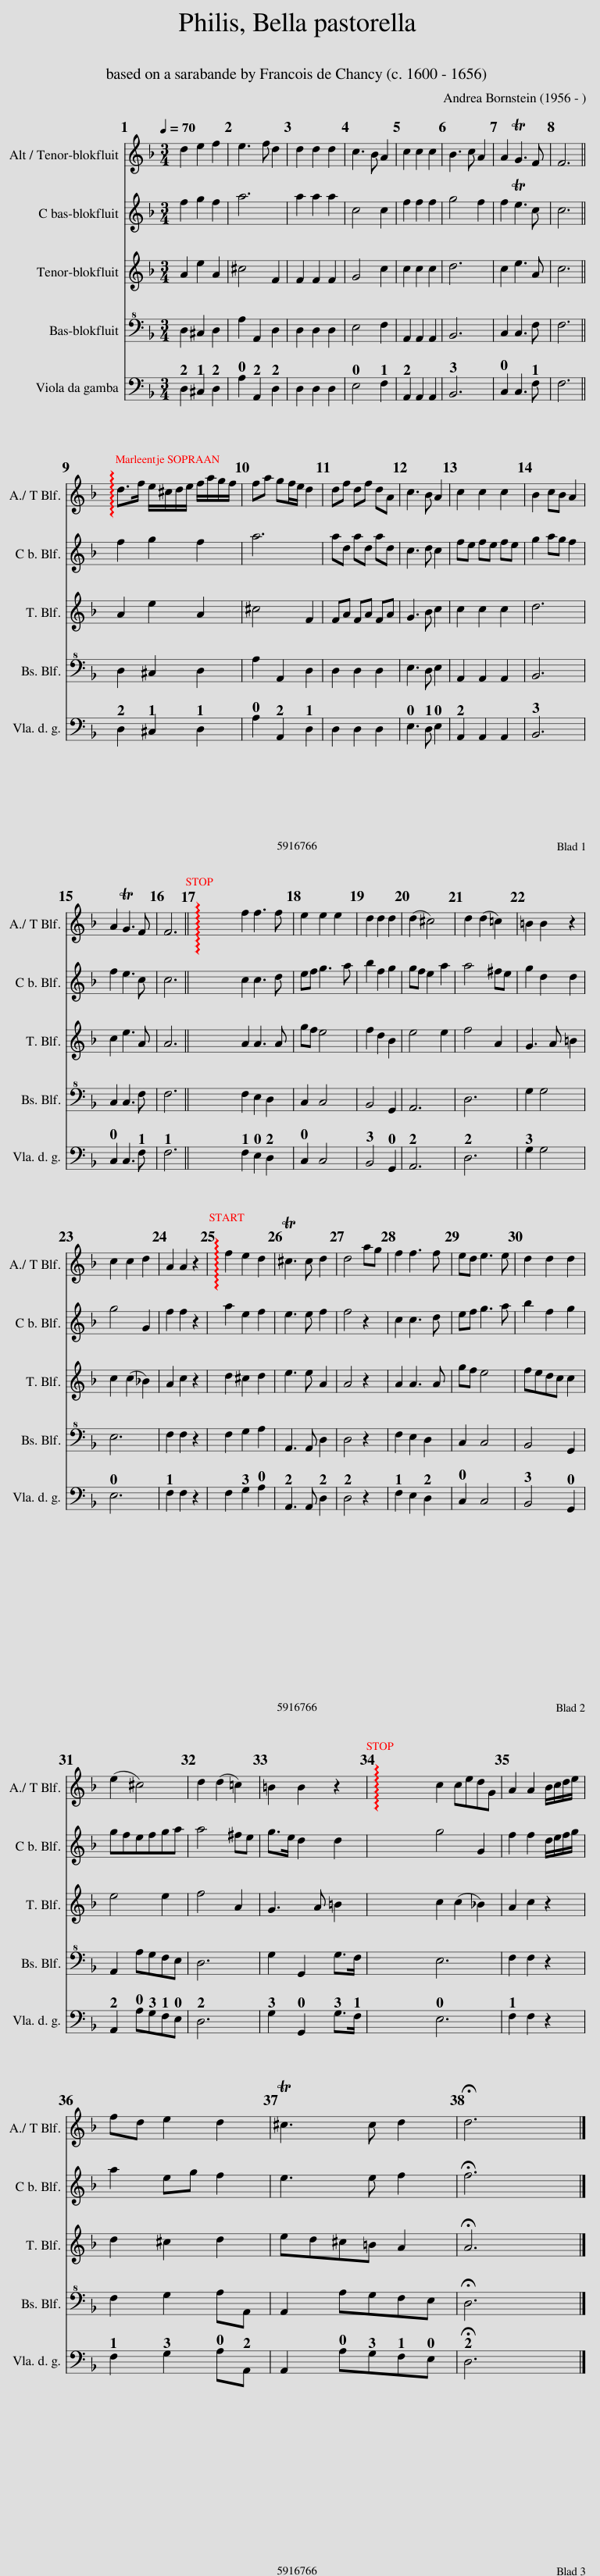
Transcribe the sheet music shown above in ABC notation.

X:1
%%score 1 2 3 4 5
L:1/8
Q:1/4=70
M:3/4
I:linebreak $
K:F
V:1 treble
V:2 treble
V:3 treble
V:4 bass+8
V:5 bass
V:1
 d2 e2 f2 | e3 f d2 | d2 d2 d2 | c3 B A2 | c2 c2 c2 | %5
 B3 c A2 | A2 TG3 F | F6 ||$ !arpeggio!d>f e/^c/d/e/ f/a/g/f/ | fa gf/e/ d2 | %10
 df df dA | c3 B A2 | c2 c2 c2 | B2 cB A2 |$ A2 TG3 F | %15
 F6 || !arpeggio!f2 f3 f | e2 e2 e2 | d2 d2 d2 | (d2 ^c4) | %20
 d2 (d2 =c2) | =B2 B2 z2 |$ c2 c2 d2 | A2 A2 z2 | !arpeggio!f2 e2 d2 | %25
 T^c3 c d2 | d4 ag | f2 f3 f | ed e3 e | d2 d2 d2 |$ %30
 (e2 ^c4) | d2 (d2 =c2) | =B2 B2 z2 | !arpeggio!c2 cedG | A2 A2 B/c/d/e/ |$ %35
 fd e2 d2 | T^c3 c d2 | !fermata!d6 |] %38
V:2
 f2 g2 f2 | a6 | a2 a2 a2 | c4 c2 | f2 f2 f2 | %5
 g4 f2 | f2 Te3 c | c6 ||$ f2 g2 f2 | a6 | %10
 ad ad ad | c3 d c2 | fe fe fe | g2 ag f2 |$ f2 e3 c | %15
 c6 || c2 c3 d | ef g3 a | b2 f2 g2 | gf e2 a2 | %20
 a4 ^fe | g2 d2 d2 |$ g4 G2 | f2 f2 z2 | a2 e2 f2 | %25
 e3 e f2 | f4 z2 | c2 c3 d | ef g3 a | b2 f2 g2 |$ %30
 gfefga | a4 ^fe | g>e d2 d2 | g4 G2 | f2 f2 d/e/f/g/ |$ %35
 a2 eg f2 | e3 e f2 | !fermata!f6 |] %38
V:3
 A2 e2 A2 | ^c4 F2 | F2 F2 F2 | G4 c2 | c2 c2 c2 | %5
 d6 | c2 e3 A | c6 ||$ A2 e2 A2 | ^c4 F2 | %10
 FA FA FA | G3 B c2 | c2 c2 c2 | d6 |$ c2 e3 A | %15
 A6 || A2 A3 A | gf e4 | f2 d2 B2 | e4 e2 | %20
 f4 A2 | G3 A =B2 |$ c2 (c2 _B2) | A2 c2 z2 | d2 ^c2 d2 | %25
 e3 e A2 | A4 z2 | A2 A3 A | gf e4 | fedc c2 |$ %30
 e4 e2 | f4 A2 | G3 A =B2 | c2 (c2 _B2) | A2 c2 z2 |$ %35
 d2 ^c2 d2 | ed^c=B A2 | !fermata!A6 |] %38
V:4
 D,2 ^C,2 D,2 | A,2 A,,2 D,2 | D,2 D,2 D,2 | E,4 F,2 | A,,2 A,,2 A,,2 | %5
 B,,6 | C,2 C,3 F, | F,6 ||$ D,2 ^C,2 D,2 | A,2 A,,2 D,2 | %10
 D,2 D,2 D,2 | E,3 D, E,2 | A,,2 A,,2 A,,2 | B,,6 |$ C,2 C,3 F, | %15
 F,6 || F,2 E,2 D,2 | C,2 C,4 | B,,4 G,,2 | A,,6 | %20
 D,6 | G,2 G,4 |$ E,6 | F,2 F,2 z2 | F,2 G,2 A,2 | %25
 A,,3 A,, D,2 | D,4 z2 | F,2 E,2 D,2 | C,2 C,4 | B,,4 G,,2 |$ %30
 A,,2 A,G,F,E, | D,6 | G,2 G,,2 G,>F, | E,6 | F,2 F,2 z2 |$ %35
 F,2 G,2 A,A,, | A,,2 A,G,F,E, | !fermata!D,6 |] %38
V:5
 !2!D,2 !1!^C,2 !2!D,2 | !0!A,2 !2!A,,2 !2!D,2 | D,2 D,2 D,2 | !0!E,4 !1!F,2 | !2!A,,2 A,,2 A,,2 | %5
 !3!B,,6 | !0!C,2 C,3 !1!F, | F,6 ||$ !2!D,2 !1!^C,2 !1!D,2 | !0!A,2 !2!A,,2 !1!D,2 | %10
 D,2 D,2 D,2 | !0!E,3 !1!D, !0!E,2 | !2!A,,2 A,,2 A,,2 | !3!B,,6 |$ !0!C,2 C,3 !1!F, | %15
 !1!F,6 || !1!F,2 !0!E,2 !2!D,2 | !0!C,2 C,4 | !3!B,,4 !0!G,,2 | !2!A,,6 | %20
 !2!D,6 | !3!G,2 G,4 |$ !0!E,6 | !1!F,2 F,2 z2 | F,2 !3!G,2 !0!A,2 | %25
 !2!A,,3 A,, !2!D,2 | !2!D,4 z2 | !1!F,2 E,2 !2!D,2 | !0!C,2 C,4 | !3!B,,4 !0!G,,2 |$ %30
 !2!A,,2 !0!A,!3!G,!1!F,!0!E, | !2!D,6 | !3!G,2 !0!G,,2 !3!G,>!1!F, | !0!E,6 | !1!F,2 F,2 z2 |$ %35
 !1!F,2 !3!G,2 !0!A,!2!A,, | A,,2 !0!A,!3!G,!1!F,!0!E, | !fermata!!2!D,6 |] %38
